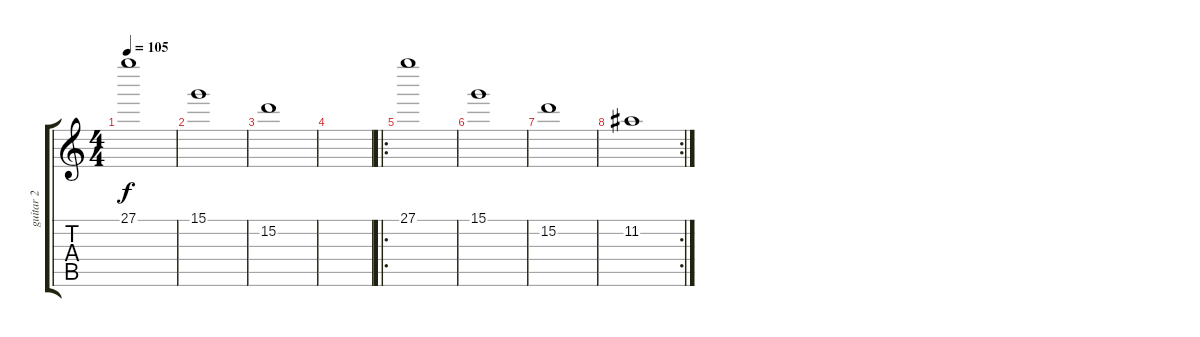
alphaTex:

\track ("guitar 2" "guitar 2") {instrument distortionguitar}
\staff {score tabs}
\tuning (E4 B3 G3 D3 A2 E2) {hide}
\ts (4 4)
\tempo 105
\clef g2
\ks c
27.1.1{dy f} |
15.1.1 |
15.2.1 |
|
\ro
27.1.1 |
15.1.1 |
15.2.1 |
\rc 2
11.2.1
